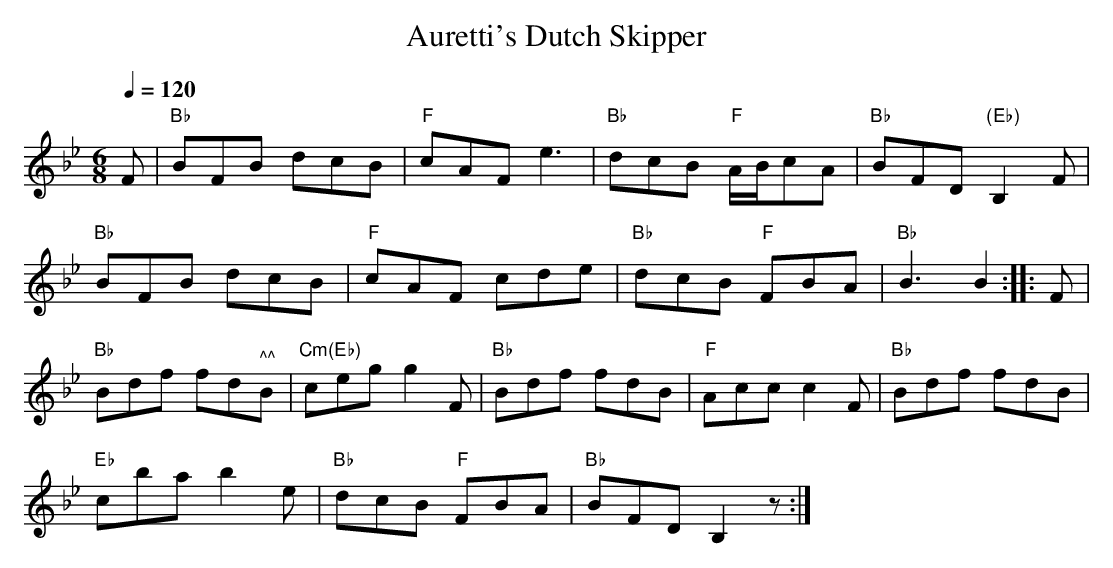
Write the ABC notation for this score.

X:1
T:Auretti's Dutch Skipper     %Tune name
Q:1/4=120     %Tempo
M:6/8     %Meter
L:1/8     %
K:Bb
F | "Bb"BFB dcB | "F"cAF e3 | "Bb"dcB "F"A/B/cA | "Bb"BFD "(Eb)"B,2 F |
"Bb"BFB dcB | "F"cAF cde | "Bb"dcB "F"FBA | "Bb"B3 B2 :: F |
"Bb"Bdf fd"^^^"B | "Cm(Eb)"ceg g2 F | "Bb"Bdf fdB | "F"Acc c2 F | "Bb"Bdf fdB |
"Eb"cba b2 e | "Bb"dcB "F"FBA | "Bb"BFD B,2 z :|
